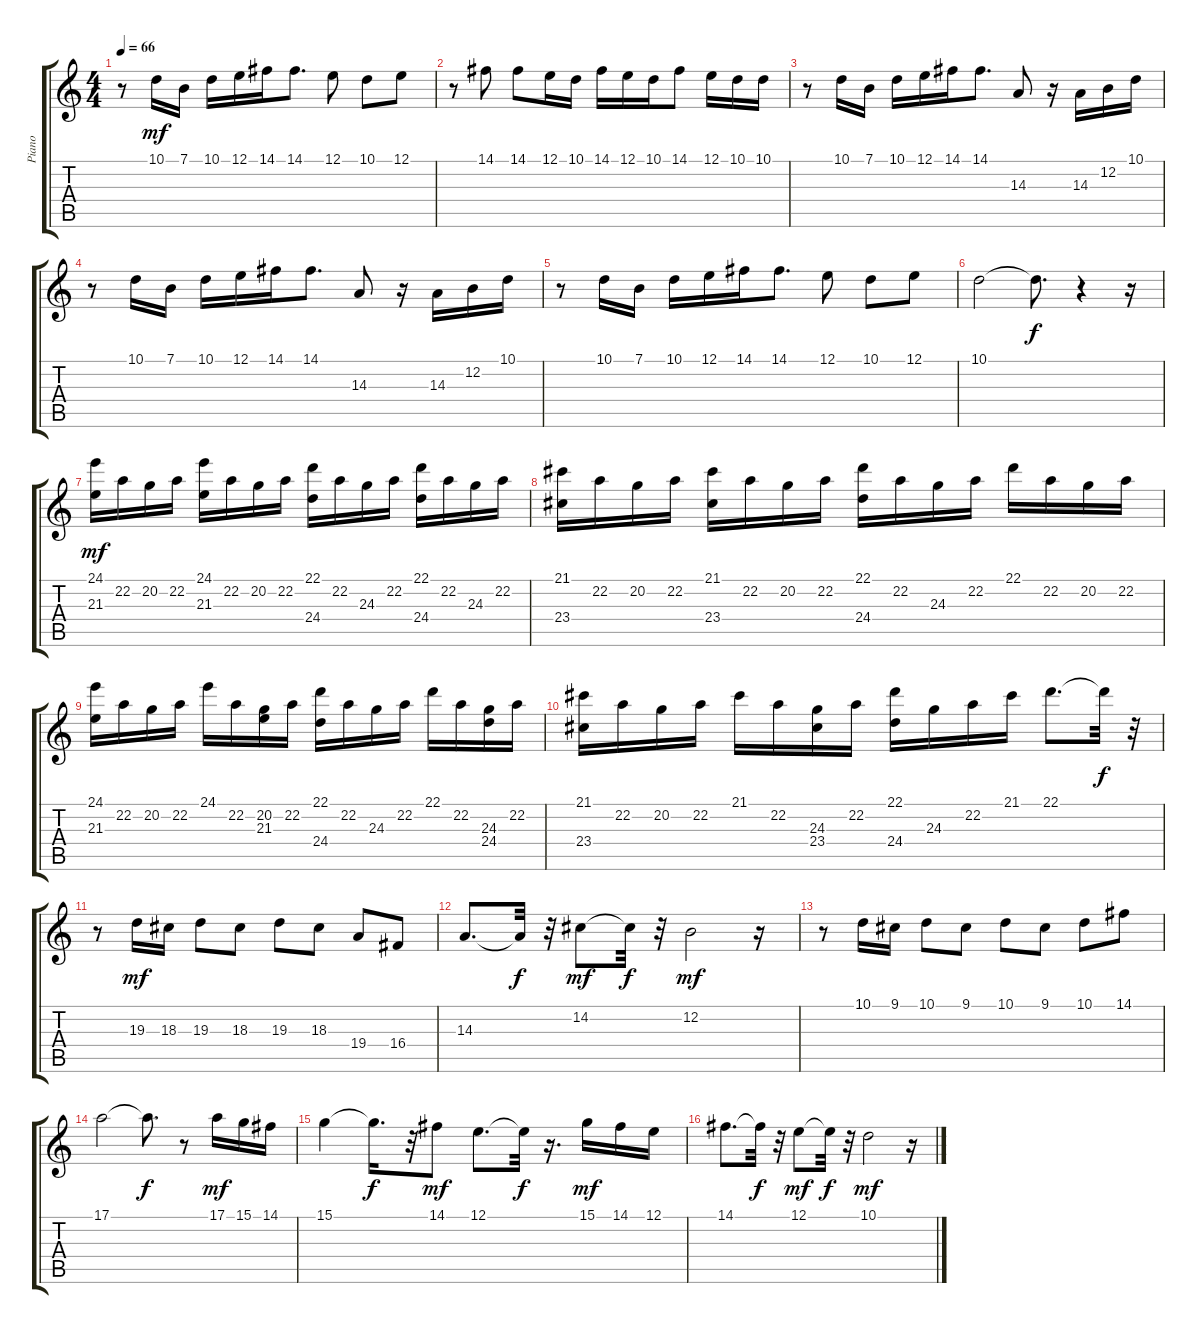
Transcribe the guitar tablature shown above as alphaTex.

\track ("Piano" "Piano") {instrument acousticgrandpiano}
\staff {score tabs}
\tuning (E4 B3 G3 D3 A2 E2) {hide}
\ts (4 4)
\tempo 66
\clef g2
\ks c
r.8{dy mf} 10.1.16 7.1.16 10.1.16 12.1.16 14.1.16 14.1.8{d} 12.1.8 10.1.8 12.1.8 |
r.8 14.1.8 14.1.8 12.1.16 10.1.16 14.1.16 12.1.16 10.1.16 14.1.8 12.1.16 10.1.16 10.1.16 |
r.8 10.1.16 7.1.16 10.1.16 12.1.16 14.1.16 14.1.8{d} 14.3.8 r.16 14.3.16 12.2.16 10.1.16 |
r.8 10.1.16 7.1.16 10.1.16 12.1.16 14.1.16 14.1.8{d} 14.3.8 r.16 14.3.16 12.2.16 10.1.16 |
r.8 10.1.16 7.1.16 10.1.16 12.1.16 14.1.16 14.1.8{d} 12.1.8 10.1.8 12.1.8 |
10.1.2 10.1{t}.8{d dy f} r.4 r.16 |
(24.1 21.3).16{dy mf} 22.2.16 20.2.16 22.2.16 (24.1 21.3).16 22.2.16 20.2.16 22.2.16 (22.1 24.4).16 22.2.16 24.3.16 22.2.16 (22.1 24.4).16 22.2.16 24.3.16 22.2.16 |
(21.1 23.4).16 22.2.16 20.2.16 22.2.16 (21.1 23.4).16 22.2.16 20.2.16 22.2.16 (22.1 24.4).16 22.2.16 24.3.16 22.2.16 22.1.16 22.2.16 20.2.16 22.2.16 |
(24.1 21.3).16 22.2.16 20.2.16 22.2.16 24.1.16 22.2.16 (20.2 21.3).16 22.2.16 (22.1 24.4).16 22.2.16 24.3.16 22.2.16 22.1.16 22.2.16 (24.3 24.4).16 22.2.16 |
(21.1 23.4).16 22.2.16 20.2.16 22.2.16 21.1.16 22.2.16 (24.3 23.4).16 22.2.16 (22.1 24.4).16 24.3.16 22.2.16 21.1.16 22.1.8{d} 22.1{t}.32{dy f} r.32 |
r.8 19.3.16{dy mf} 18.3.16 19.3.8 18.3.8 19.3.8 18.3.8 19.4.8 16.4.8 |
14.3.8{d} 14.3{t}.32{dy f} r.32 14.2.8{dy mf} 14.2{t}.32{dy f} r.32 12.2.2{dy mf} r.16 |
r.8 10.1.16 9.1.16 10.1.8 9.1.8 10.1.8 9.1.8 10.1.8 14.1.8 |
17.1.2 17.1{t}.8{d dy f} r.8 17.1.16{dy mf} 15.1.16 14.1.16 |
15.1.4 15.1{t}.16{d dy f} r.32 14.1.8{dy mf} 12.1.8{d} 12.1{t}.32{dy f} r.16{d} 15.1.16{dy mf} 14.1.16 12.1.16 |
14.1.8{d} 14.1{t}.32{dy f} r.32 12.1.8{dy mf} 12.1{t}.32{dy f} r.32 10.1.2{dy mf} r.16
